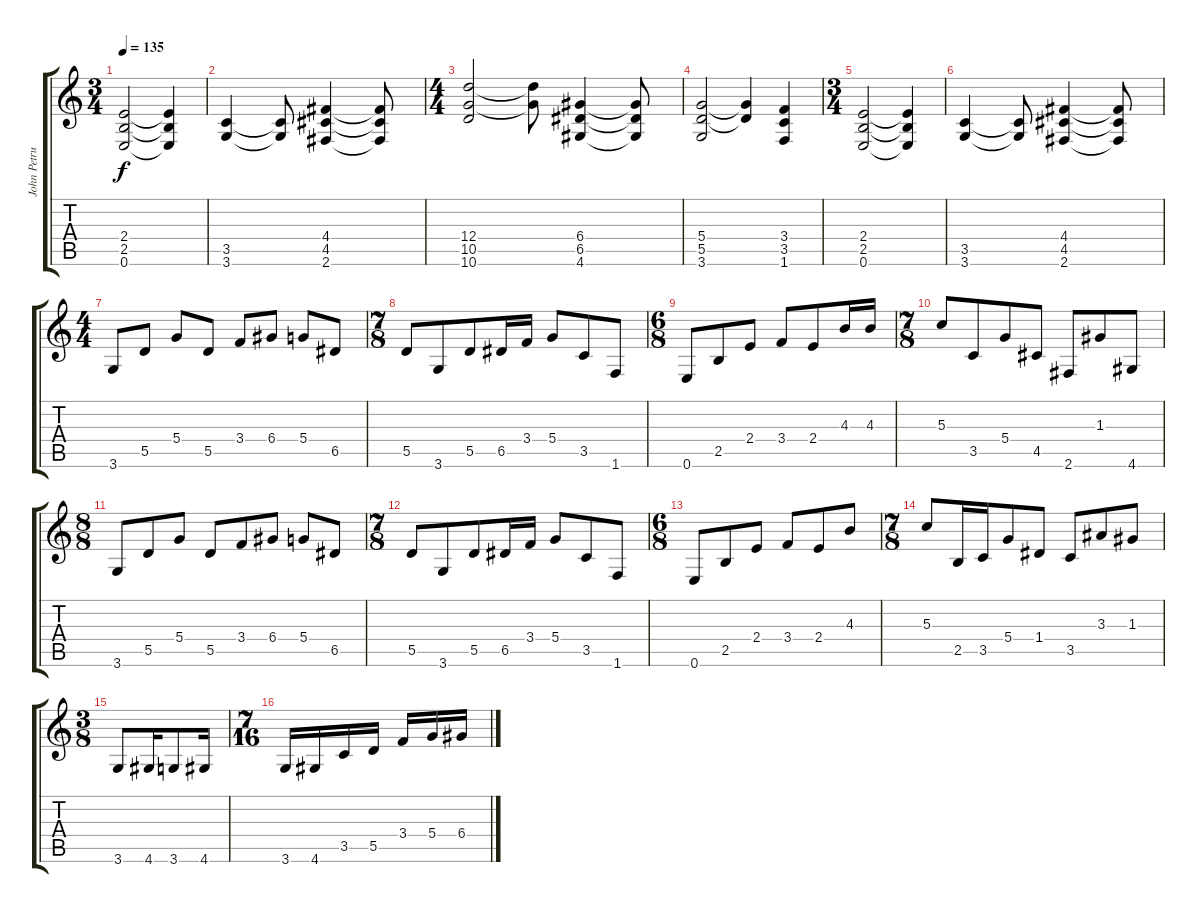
\track ("John Petrucci Lead Guitar" "John Petru") {instrument distortionguitar}
\staff {score tabs}
\tuning (E4 B3 G3 D3 A2 E2) {hide}
\ts (3 4)
\tempo 135
\clef g2
\ks c
(2.4 2.5 0.6).2{dy f} (2.4{t} 2.5{t} 0.6{t}).4 |
(3.5 3.6).4 (3.5{t} 3.6{t}).8 (4.4 4.5 2.6).4 (4.4{t} 4.5{t} 2.6{t}).8 |
\ts (4 4)
(12.4 10.5 10.6).2 (12.4{t} 10.5{t}).8 (6.4 6.5 4.6).4 (6.4{t} 6.5{t} 4.6{t}).8 |
(5.4 5.5 3.6).2 (5.4{t} 5.5{t}).4 (3.4 3.5 1.6).4 |
\ts (3 4)
(2.4 2.5 0.6).2 (2.4{t} 2.5{t} 0.6{t}).4 |
(3.5 3.6).4 (3.5{t} 3.6{t}).8 (4.4 4.5 2.6).4 (4.4{t} 4.5{t} 2.6{t}).8 |
\ts (4 4)
3.6.8 5.5.8 5.4.8 5.5.8 3.4.8 6.4.8 5.4.8 6.5.8 |
\ts (7 8)
5.5.8 3.6.8 5.5.8 6.5.16 3.4.16 5.4.8 3.5.8 1.6.8 |
\ts (6 8)
0.6.8 2.5.8 2.4.8 3.4.8 2.4.8 4.3.16 4.3.16 |
\ts (7 8)
5.3.8 3.5.8 5.4.8 4.5.8 2.6.8 1.3.8 4.6.8 |
\ts (8 8)
3.6.8 5.5.8 5.4.8 5.5.8 3.4.8 6.4.8 5.4.8 6.5.8 |
\ts (7 8)
5.5.8 3.6.8 5.5.8 6.5.16 3.4.16 5.4.8 3.5.8 1.6.8 |
\ts (6 8)
0.6.8 2.5.8 2.4.8 3.4.8 2.4.8 4.3.8 |
\ts (7 8)
5.3.8 2.5.16 3.5.16 5.4.8 1.4.8 3.5.8 3.3.8 1.3.8 |
\ts (3 8)
3.6.8 4.6.16 3.6.8 4.6.16 |
\ts (7 16)
3.6.16 4.6.16 3.5.16 5.5.16 3.4.16 5.4.16 6.4.16
